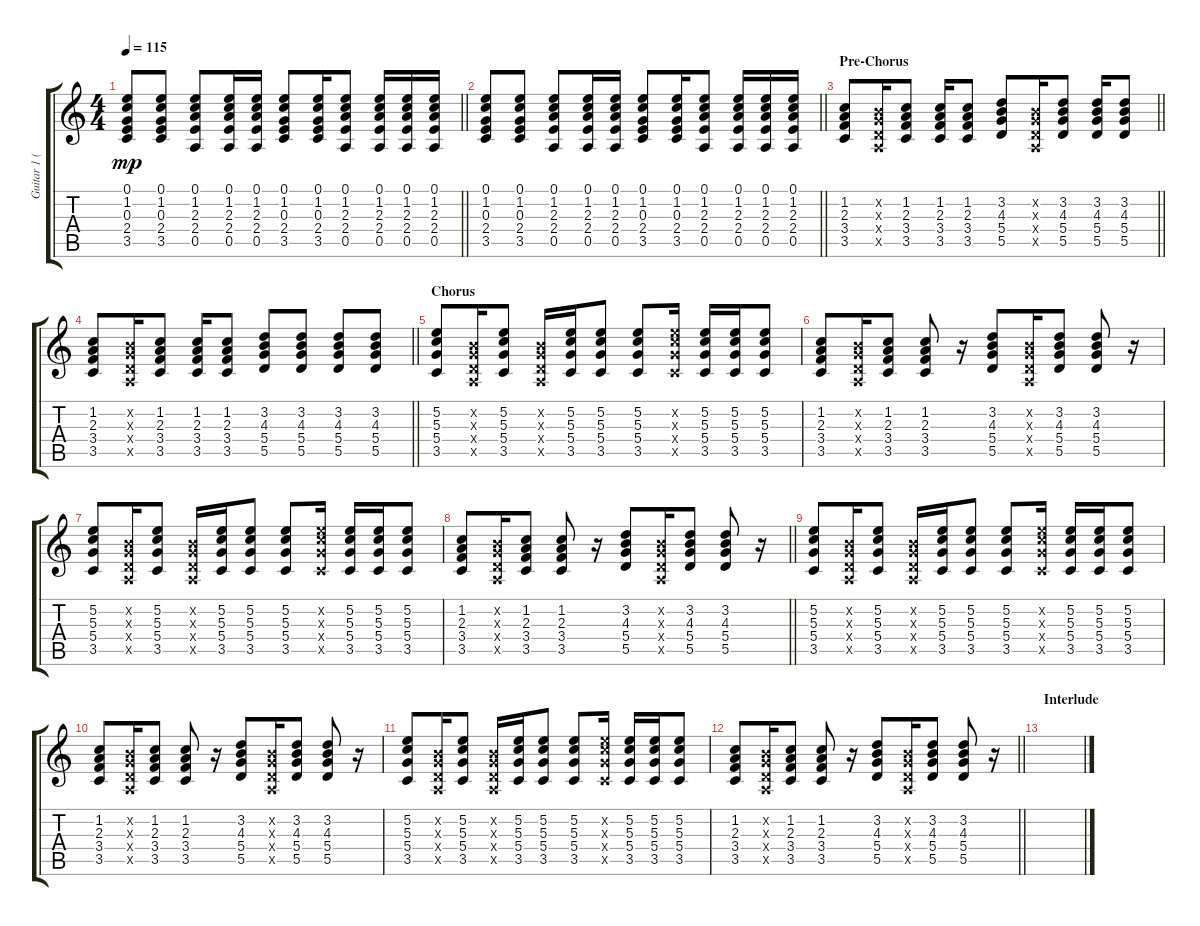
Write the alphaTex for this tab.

\track ("Guitar 1 (Acoustic)" "Guitar 1 (") {instrument acousticguitarsteel}
\staff {score tabs}
\tuning (E4 B3 G3 D3 A2 E2) {hide}
\ts (4 4)
\tempo 115
\clef g2
\barLineRight lightlight
\ks c
(0.1 1.2 0.3 2.4 3.5).8{dy mp} (0.1 1.2 0.3 2.4 3.5).8 (0.1 1.2 2.3 2.4 0.5).8 (0.1 1.2 2.3 2.4 0.5).16 (0.1 1.2 2.3 2.4 0.5).16 (0.1 1.2 0.3 2.4 3.5).8 (0.1 1.2 0.3 2.4 3.5).16 (0.1 1.2 2.3 2.4 0.5).8 (0.1 1.2 2.3 2.4 0.5).16 (0.1 1.2 2.3 2.4 0.5).16 (0.1 1.2 2.3 2.4 0.5).16 |
\barLineRight lightlight
(0.1 1.2 0.3 2.4 3.5).8 (0.1 1.2 0.3 2.4 3.5).8 (0.1 1.2 2.3 2.4 0.5).8 (0.1 1.2 2.3 2.4 0.5).16 (0.1 1.2 2.3 2.4 0.5).16 (0.1 1.2 0.3 2.4 3.5).8 (0.1 1.2 0.3 2.4 3.5).16 (0.1 1.2 2.3 2.4 0.5).8 (0.1 1.2 2.3 2.4 0.5).16 (0.1 1.2 2.3 2.4 0.5).16 (0.1 1.2 2.3 2.4 0.5).16 |
\section ("" "Pre-Chorus")
\barLineRight lightlight
(1.2 2.3 3.4 3.5).8 (0.2{x} 0.3{x} 0.4{x} 0.5{x}).16 (1.2 2.3 3.4 3.5).8 (1.2 2.3 3.4 3.5).16 (1.2 2.3 3.4 3.5).8 (3.2 4.3 5.4 5.5).8 (0.2{x} 0.3{x} 0.4{x} 0.5{x}).16 (3.2 4.3 5.4 5.5).8 (3.2 4.3 5.4 5.5).16 (3.2 4.3 5.4 5.5).8 |
\barLineRight lightlight
(1.2 2.3 3.4 3.5).8 (0.2{x} 0.3{x} 0.4{x} 0.5{x}).16 (1.2 2.3 3.4 3.5).8 (1.2 2.3 3.4 3.5).16 (1.2 2.3 3.4 3.5).8 (3.2 4.3 5.4 5.5).8 (3.2 4.3 5.4 5.5).8 (3.2 4.3 5.4 5.5).8 (3.2 4.3 5.4 5.5).8 |
\section ("" "Chorus")
(5.2 5.3 5.4 3.5).8 (0.2{x} 0.3{x} 0.4{x} 0.5{x}).16 (5.2 5.3 5.4 3.5).8 (0.2{x} 0.3{x} 0.4{x} 0.5{x}).16 (5.2 5.3 5.4 3.5).16 (5.2 5.3 5.4 3.5).8 (5.2 5.3 5.4 3.5).8 (5.2{x} 5.3{x} 5.4{x} 3.5{x}).16 (5.2 5.3 5.4 3.5).16 (5.2 5.3 5.4 3.5).16 (5.2 5.3 5.4 3.5).8 |
(1.2 2.3 3.4 3.5).8 (0.2{x} 0.3{x} 0.4{x} 0.5{x}).16 (1.2 2.3 3.4 3.5).8 (1.2 2.3 3.4 3.5).8 r.16 (3.2 4.3 5.4 5.5).8 (0.2{x} 0.3{x} 0.4{x} 0.5{x}).16 (3.2 4.3 5.4 5.5).8 (3.2 4.3 5.4 5.5).8 r.16 |
(5.2 5.3 5.4 3.5).8 (0.2{x} 0.3{x} 0.4{x} 0.5{x}).16 (5.2 5.3 5.4 3.5).8 (0.2{x} 0.3{x} 0.4{x} 0.5{x}).16 (5.2 5.3 5.4 3.5).16 (5.2 5.3 5.4 3.5).8 (5.2 5.3 5.4 3.5).8 (5.2{x} 5.3{x} 5.4{x} 3.5{x}).16 (5.2 5.3 5.4 3.5).16 (5.2 5.3 5.4 3.5).16 (5.2 5.3 5.4 3.5).8 |
\barLineRight lightlight
(1.2 2.3 3.4 3.5).8 (0.2{x} 0.3{x} 0.4{x} 0.5{x}).16 (1.2 2.3 3.4 3.5).8 (1.2 2.3 3.4 3.5).8 r.16 (3.2 4.3 5.4 5.5).8 (0.2{x} 0.3{x} 0.4{x} 0.5{x}).16 (3.2 4.3 5.4 5.5).8 (3.2 4.3 5.4 5.5).8 r.16 |
(5.2 5.3 5.4 3.5).8 (0.2{x} 0.3{x} 0.4{x} 0.5{x}).16 (5.2 5.3 5.4 3.5).8 (0.2{x} 0.3{x} 0.4{x} 0.5{x}).16 (5.2 5.3 5.4 3.5).16 (5.2 5.3 5.4 3.5).8 (5.2 5.3 5.4 3.5).8 (5.2{x} 5.3{x} 5.4{x} 3.5{x}).16 (5.2 5.3 5.4 3.5).16 (5.2 5.3 5.4 3.5).16 (5.2 5.3 5.4 3.5).8 |
(1.2 2.3 3.4 3.5).8 (0.2{x} 0.3{x} 0.4{x} 0.5{x}).16 (1.2 2.3 3.4 3.5).8 (1.2 2.3 3.4 3.5).8 r.16 (3.2 4.3 5.4 5.5).8 (0.2{x} 0.3{x} 0.4{x} 0.5{x}).16 (3.2 4.3 5.4 5.5).8 (3.2 4.3 5.4 5.5).8 r.16 |
(5.2 5.3 5.4 3.5).8 (0.2{x} 0.3{x} 0.4{x} 0.5{x}).16 (5.2 5.3 5.4 3.5).8 (0.2{x} 0.3{x} 0.4{x} 0.5{x}).16 (5.2 5.3 5.4 3.5).16 (5.2 5.3 5.4 3.5).8 (5.2 5.3 5.4 3.5).8 (5.2{x} 5.3{x} 5.4{x} 3.5{x}).16 (5.2 5.3 5.4 3.5).16 (5.2 5.3 5.4 3.5).16 (5.2 5.3 5.4 3.5).8 |
\barLineRight lightlight
(1.2 2.3 3.4 3.5).8 (0.2{x} 0.3{x} 0.4{x} 0.5{x}).16 (1.2 2.3 3.4 3.5).8 (1.2 2.3 3.4 3.5).8 r.16 (3.2 4.3 5.4 5.5).8 (0.2{x} 0.3{x} 0.4{x} 0.5{x}).16 (3.2 4.3 5.4 5.5).8 (3.2 4.3 5.4 5.5).8 r.16 |
\section ("" "Interlude")
